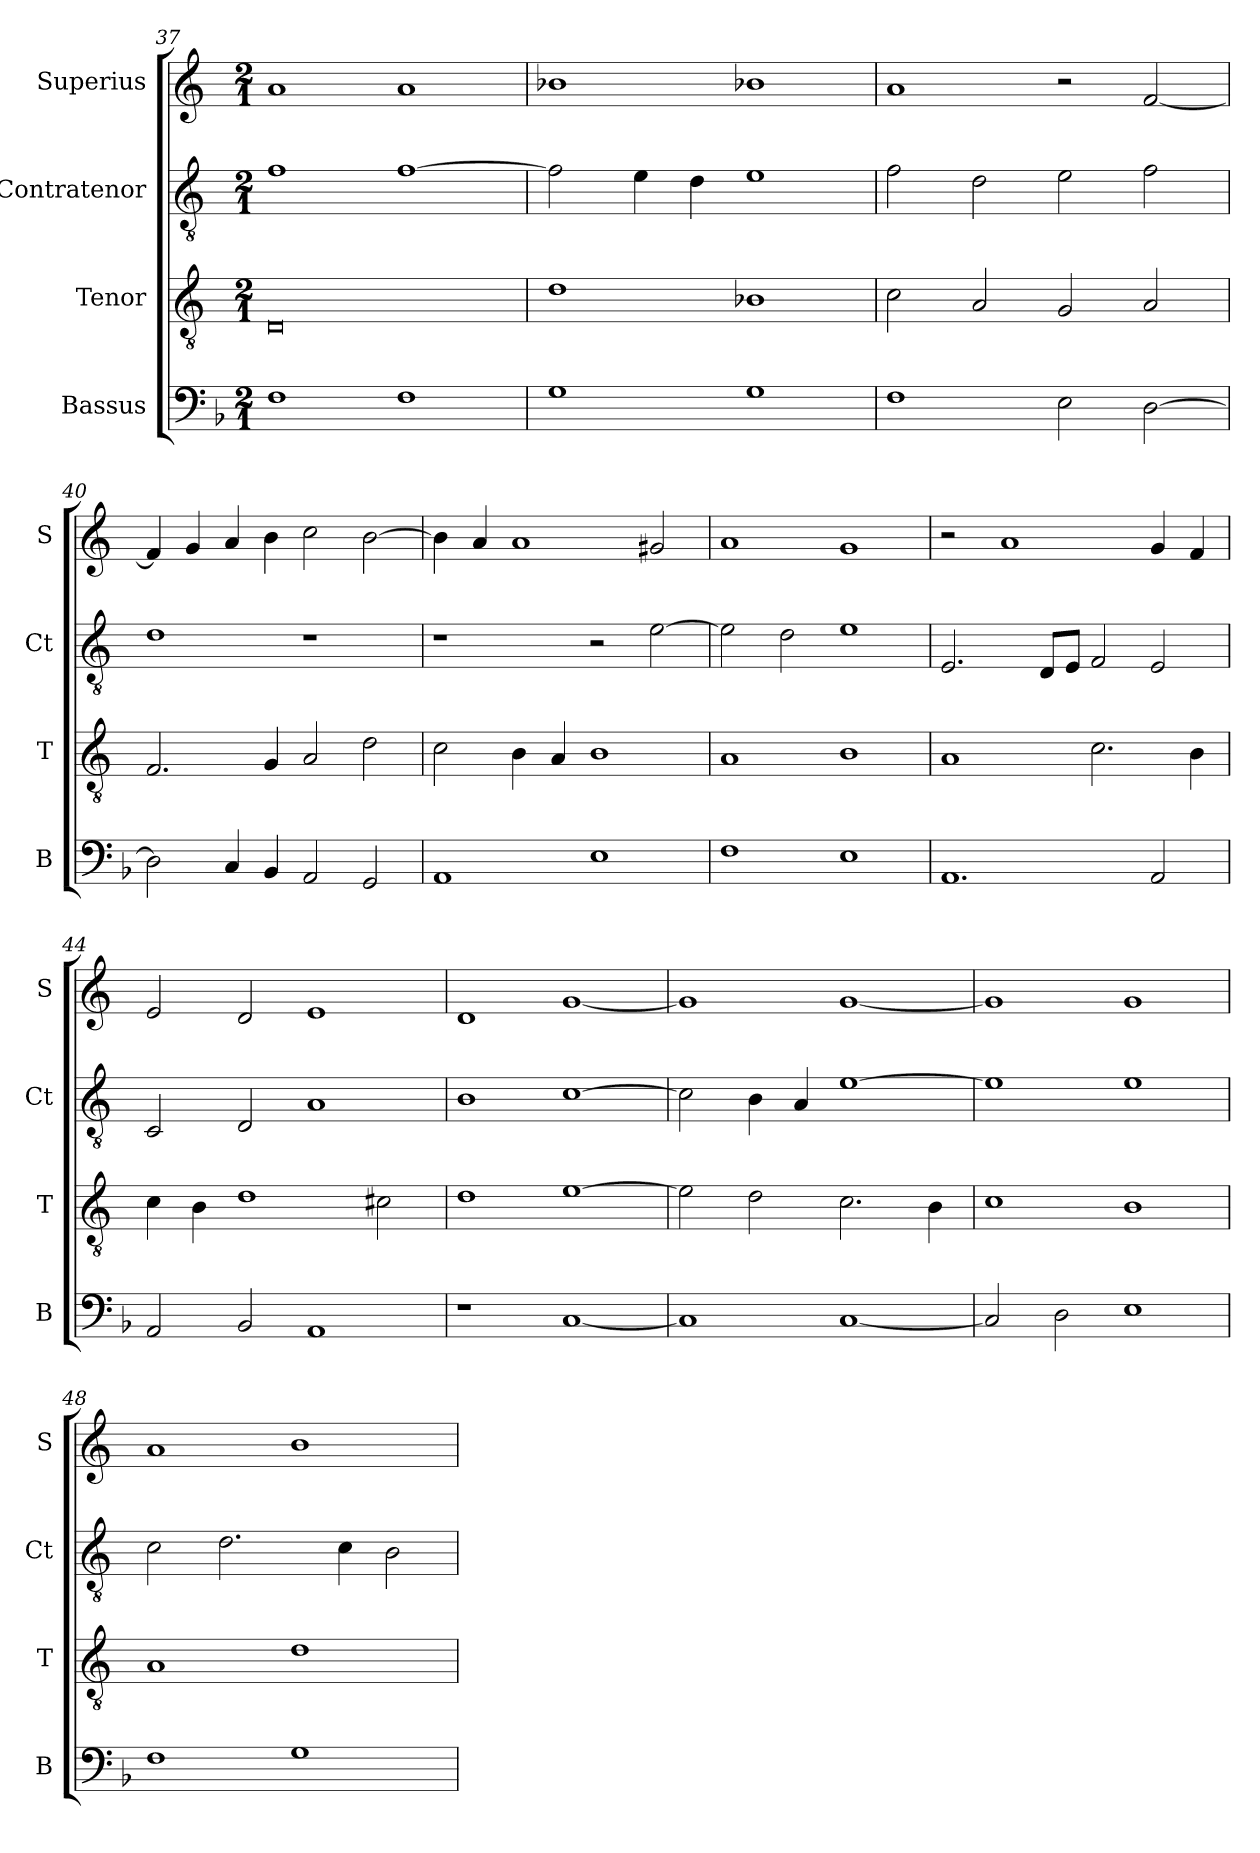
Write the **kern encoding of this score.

**kern	**kern	**kern	**kern
*part4	*part3	*part2	*part1
*staff4	*staff3	*staff2	*staff1
*I"Bassus	*I"Tenor	*I"Contratenor	*I"Superius
*I'B	*I'T	*I'Ct	*I'S
*clefF4	*clefGv2	*clefGv2	*clefG2
*k[b-]	*k[]	*k[]	*k[]
*M2/1	*M2/1	*M2/1	*M2/1
=37	=37	=37	=37
1F	0D	1f	1a
1F	.	[1f	1a
=38	=38	=38	=38
1G	1d	2f]	1b-X
.	.	4e	.
.	.	4d	.
1G	1B-X	1e	1b-X
=39	=39	=39	=39
1F	2c	2f	1a
.	2A	2d	.
2E	2G	2e	2r
[2D	2A	2f	[2f
=40	=40	=40	=40
2D]	2.F	1d	4f]
.	.	.	4g
4C	.	.	4a
4BB-	4G	.	4b
2AA	2A	1r	2cc
2GG	2d	.	[2b
=41	=41	=41	=41
1AA	2c	1r	4b]
.	.	.	4a
.	4B	.	1a
.	4A	.	.
1E	1B	2r	.
.	.	[2e	2g#X
=42	=42	=42	=42
1F	1A	2e]	1a
.	.	2d	.
1E	1B	1e	1g
=43	=43	=43	=43
1.AA	1A	2.E	2r
.	.	.	1a
.	.	8DL	.
.	.	8EJ	.
.	2.c	2F	.
2AA	.	2E	4g
.	4B	.	4f
=44	=44	=44	=44
2AA	4c	2C	2e
.	4B	.	.
2BB-	1d	2D	2d
1AA	.	1A	1e
.	2c#X	.	.
=45	=45	=45	=45
1r	1d	1B	1d
[1C	[1e	[1c	[1g
=46	=46	=46	=46
1C]	2e]	2c]	1g]
.	2d	4B	.
.	.	4A	.
[1C	2.c	[1e	[1g
.	4B	.	.
=47	=47	=47	=47
2C]	1c	1e]	1g]
2D	.	.	.
1E	1B	1e	1g
=48	=48	=48	=48
1F	1A	2c	1a
.	.	2.d	.
1G	1d	.	1b
.	.	4c	.
.	.	2B	.
=	=	=	=
*-	*-	*-	*-
